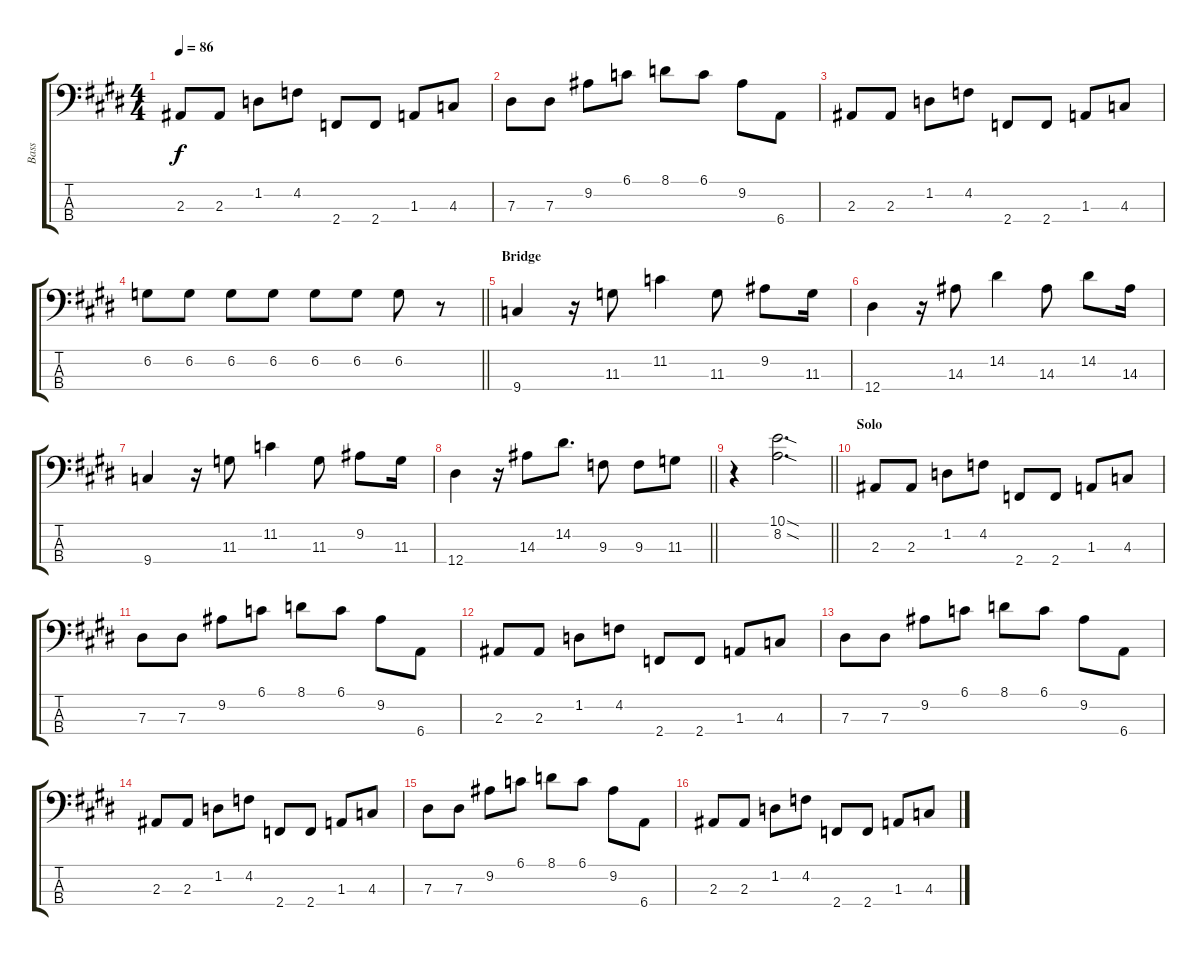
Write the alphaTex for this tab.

\track ("Bass" "Bass") {instrument electricbassfinger}
\staff {score tabs}
\tuning (Gb2 Db2 Ab1 Eb1) {hide}
\ts (4 4)
\tempo 86
\clef f4
\ks e
2.3.8{dy f} 2.3.8 1.2.8 4.2.8 2.4.8 2.4.8 1.3.8 4.3.8 |
7.3.8 7.3.8 9.2.8 6.1.8 8.1.8 6.1.8 9.2.8 6.4.8 |
2.3.8 2.3.8 1.2.8 4.2.8 2.4.8 2.4.8 1.3.8 4.3.8 |
\barLineRight lightlight
6.2.8 6.2.8 6.2.8 6.2.8 6.2.8 6.2.8 6.2.8 r.8 |
\section ("" "Bridge")
9.4.4 r.16 11.3.8 11.2.4 11.3.8 9.2.8 11.3.16 |
12.4.4 r.16 14.3.8 14.2.4 14.3.8 14.2.8 14.3.16 |
9.4.4 r.16 11.3.8 11.2.4 11.3.8 9.2.8 11.3.16 |
\barLineRight lightlight
12.4.4 r.16 14.3.8 14.2.8{d} 9.3.8 9.3.8 11.3.8 |
\barLineRight lightlight
r.4 (10.1{sod} 8.2{sod}).2{d} |
\section ("" "Solo")
2.3.8 2.3.8 1.2.8 4.2.8 2.4.8 2.4.8 1.3.8 4.3.8 |
7.3.8 7.3.8 9.2.8 6.1.8 8.1.8 6.1.8 9.2.8 6.4.8 |
2.3.8 2.3.8 1.2.8 4.2.8 2.4.8 2.4.8 1.3.8 4.3.8 |
7.3.8 7.3.8 9.2.8 6.1.8 8.1.8 6.1.8 9.2.8 6.4.8 |
2.3.8 2.3.8 1.2.8 4.2.8 2.4.8 2.4.8 1.3.8 4.3.8 |
7.3.8 7.3.8 9.2.8 6.1.8 8.1.8 6.1.8 9.2.8 6.4.8 |
2.3.8 2.3.8 1.2.8 4.2.8 2.4.8 2.4.8 1.3.8 4.3.8
